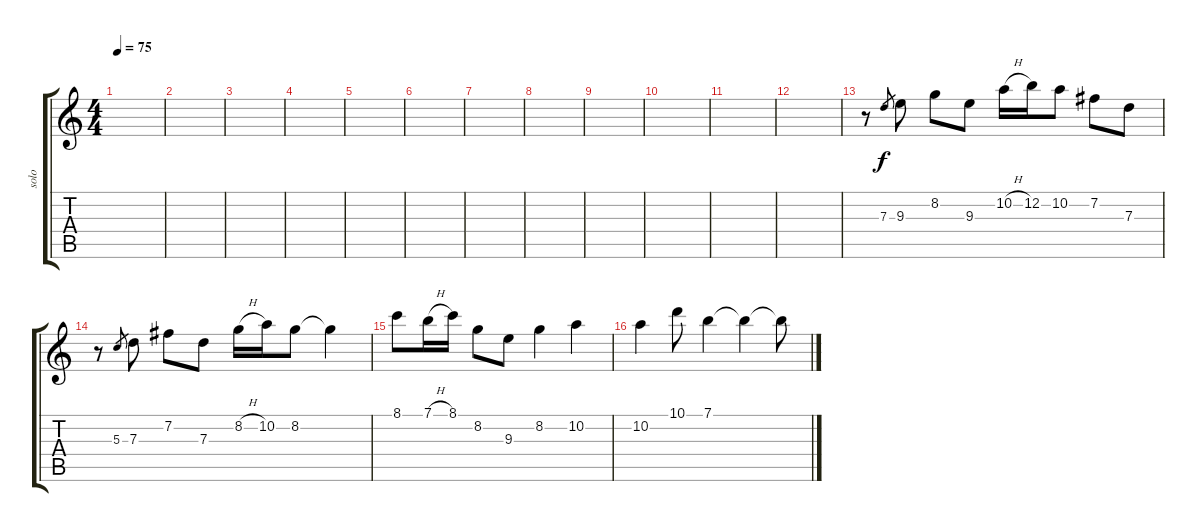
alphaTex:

\track ("solo" "solo") {instrument electricguitarjazz}
\staff {score tabs}
\tuning (E4 B3 G3 D3 A2 E2) {hide}
\ts (4 4)
\tempo 75
\clef g2
\ks c
|
|
|
|
|
|
|
|
|
|
|
|
r.8 7.3.8{gr} 9.3.8 8.2.8 9.3.8 10.2{h}.16 12.2.16 10.2.8 7.2.8 7.3.8 |
r.8 5.3.8{gr} 7.3.8 7.2.8 7.3.8 8.2{h}.16 10.2.16 8.2.8 8.2{t}.4 |
8.1.8 7.1{h}.16 8.1.16 8.2.8 9.3.8 8.2.4 10.2.4 |
10.2.4 10.1.8 7.1.4 7.1{t}.4 7.1{t}.8
